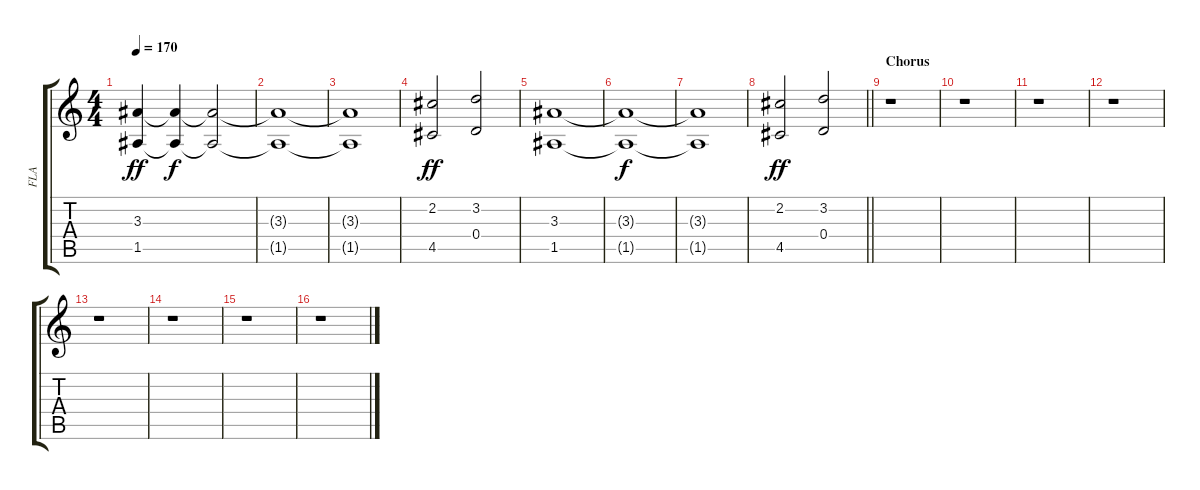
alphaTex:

\track ("FLA" "FLA") {instrument synthbass2}
\staff {score tabs}
\tuning (E4 B3 G3 D3 A2 E2) {hide}
\ts (4 4)
\tempo 170
\clef g2
\ks c
(3.3 1.5).4{dy ff} (3.3{t} 1.5{t}).4{dy f} (3.3{t} 1.5{t}).2 |
(3.3{t} 1.5{t}).1 |
(3.3{t} 1.5{t}).1 |
(2.2 4.5).2{dy ff} (3.2 0.4).2 |
(3.3 1.5).1 |
(3.3{t} 1.5{t}).1{dy f} |
(3.3{t} 1.5{t}).1 |
\barLineRight lightlight
(2.2 4.5).2{dy ff} (3.2 0.4).2 |
\section ("" "Chorus")
r.1 |
r.1 |
r.1 |
r.1 |
r.1 |
r.1 |
r.1 |
r.1
